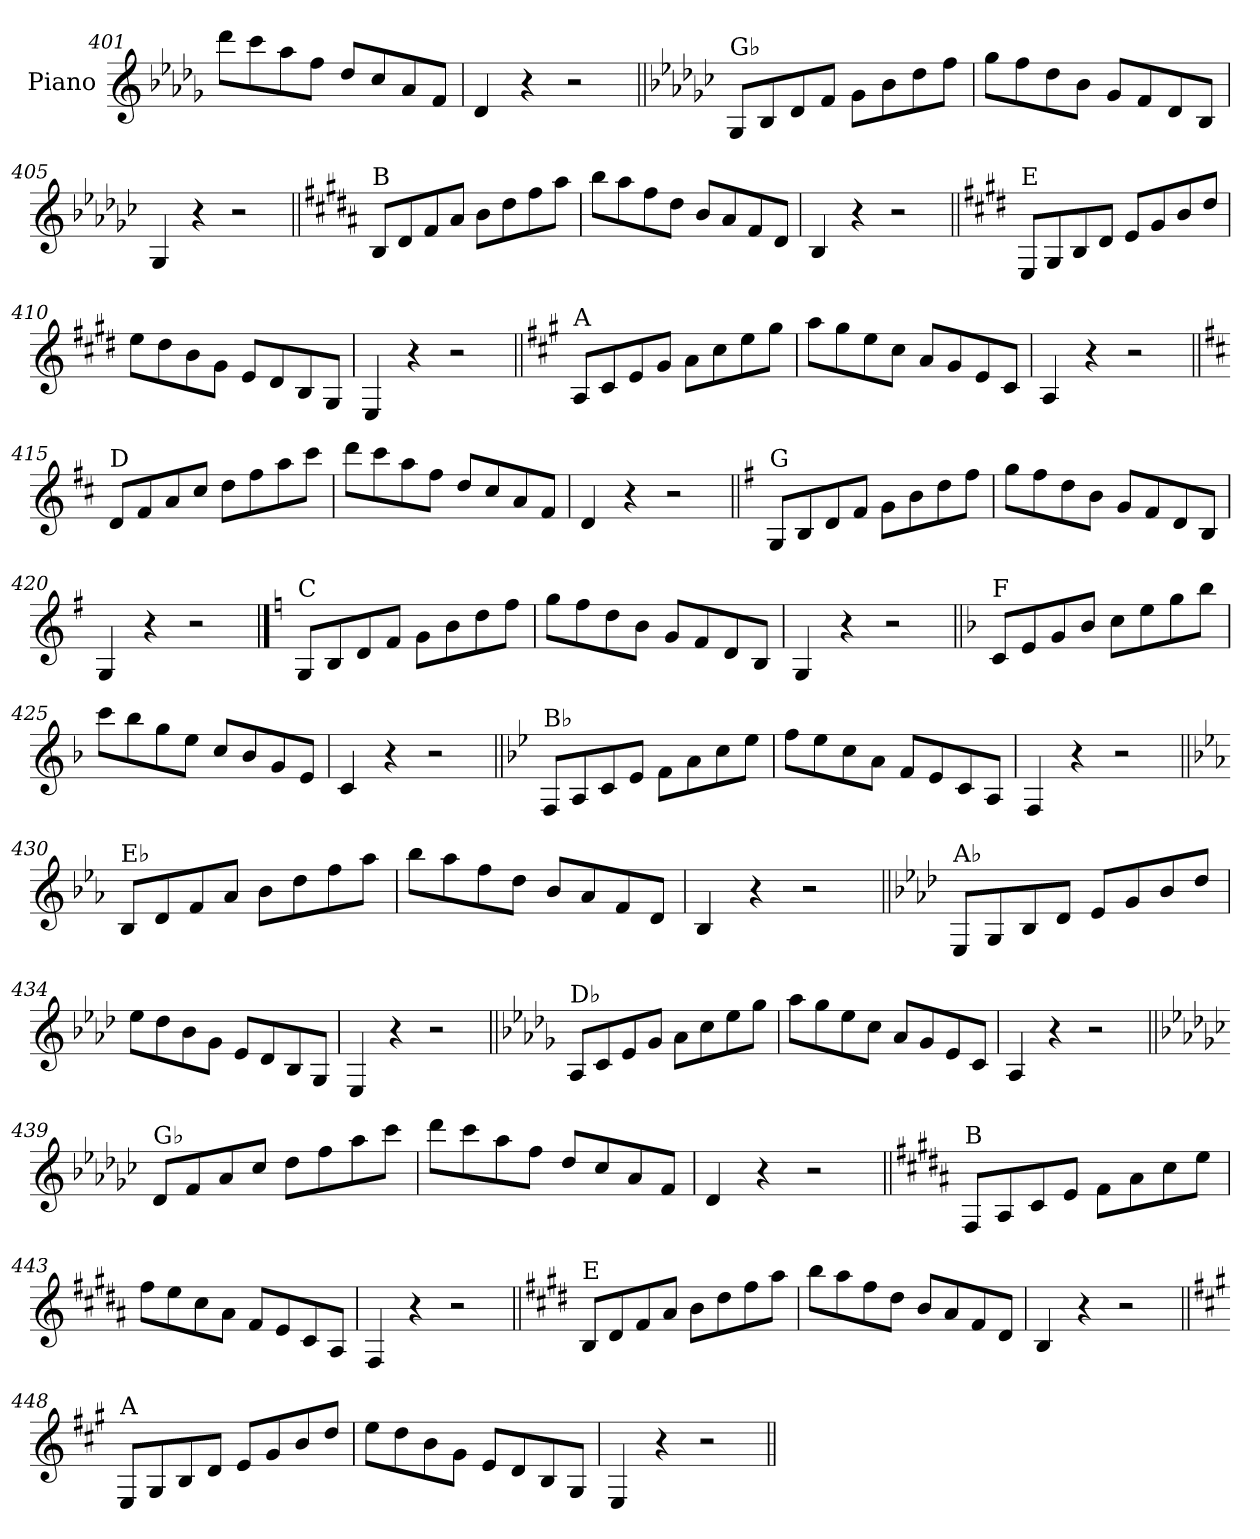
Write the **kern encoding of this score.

**kern
*part1
*staff1
*I"Piano
*I'Pno.
*clefG2
*k[b-e-a-d-g-]
=401
8ddd-\L
8ccc\
8aa-\
8ff\J
8dd-/L
8cc/
8a-/
8f/J
=402
4d-/
4r
2r
!!LO:LB:g=z
=403||
*k[b-e-a-d-g-c-]
!LO:TX:a:t=G♭
8G-/L
8B-/
8d-/
8f/J
8g-\L
8b-\
8dd-\
8ff\J
=404
8gg-\L
8ff\
8dd-\
8b-\J
8g-/L
8f/
8d-/
8B-/J
=405
4G-/
4r
2r
=406||
*k[f#c#g#d#a#]
!LO:TX:a:t=B
8B/L
8d#/
8f#/
8a#/J
8b\L
8dd#\
8ff#\
8aa#\J
=407
8bb\L
8aa#\
8ff#\
8dd#\J
8b/L
8a#/
8f#/
8d#/J
=408
4B/
4r
2r
!!LO:LB:g=z
=409||
*k[f#c#g#d#]
!LO:TX:a:t=E
8E/L
8G#/
8B/
8d#/J
8e/L
8g#/
8b/
8dd#/J
=410
8ee\L
8dd#\
8b\
8g#\J
8e/L
8d#/
8B/
8G#/J
=411
4E/
4r
2r
=412||
*k[f#c#g#]
!LO:TX:a:t=A
8A/L
8c#/
8e/
8g#/J
8a\L
8cc#\
8ee\
8gg#\J
=413
8aa\L
8gg#\
8ee\
8cc#\J
8a/L
8g#/
8e/
8c#/J
=414
4A/
4r
2r
!!LO:LB:g=z
=415||
*k[f#c#]
!LO:TX:a:t=D
8d/L
8f#/
8a/
8cc#/J
8dd\L
8ff#\
8aa\
8ccc#\J
=416
8ddd\L
8ccc#\
8aa\
8ff#\J
8dd/L
8cc#/
8a/
8f#/J
=417
4d/
4r
2r
=418||
*k[f#]
!LO:TX:a:t=G
8G/L
8B/
8d/
8f#/J
8g\L
8b\
8dd\
8ff#\J
=419
8gg\L
8ff#\
8dd\
8b\J
8g/L
8f#/
8d/
8B/J
=420
4G/
4r
2r
!!LO:PB:g=z
==421
*k[]
!LO:TX:a:t=C
8G/L
8B/
8d/
8f/J
8g\L
8b\
8dd\
8ff\J
=422
8gg\L
8ff\
8dd\
8b\J
8g/L
8f/
8d/
8B/J
=423
4G/
4r
2r
=424||
*k[b-]
!LO:TX:a:t=F
8c/L
8e/
8g/
8b-/J
8cc\L
8ee\
8gg\
8bb-\J
=425
8ccc\L
8bb-\
8gg\
8ee\J
8cc/L
8b-/
8g/
8e/J
=426
4c/
4r
2r
!!LO:LB:g=z
=427||
*k[b-e-]
!LO:TX:a:t=B♭
8F/L
8A/
8c/
8e-/J
8f\L
8a\
8cc\
8ee-\J
=428
8ff\L
8ee-\
8cc\
8a\J
8f/L
8e-/
8c/
8A/J
=429
4F/
4r
2r
=430||
*k[b-e-a-]
!LO:TX:a:t=E♭
8B-/L
8d/
8f/
8a-/J
8b-\L
8dd\
8ff\
8aa-\J
=431
8bb-\L
8aa-\
8ff\
8dd\J
8b-/L
8a-/
8f/
8d/J
=432
4B-/
4r
2r
!!LO:LB:g=z
=433||
*k[b-e-a-d-]
!LO:TX:a:t=A♭
8E-/L
8G/
8B-/
8d-/J
8e-/L
8g/
8b-/
8dd-/J
=434
8ee-\L
8dd-\
8b-\
8g\J
8e-/L
8d-/
8B-/
8G/J
=435
4E-/
4r
2r
=436||
*k[b-e-a-d-g-]
!LO:TX:a:t=D♭
8A-/L
8c/
8e-/
8g-/J
8a-\L
8cc\
8ee-\
8gg-\J
=437
8aa-\L
8gg-\
8ee-\
8cc\J
8a-/L
8g-/
8e-/
8c/J
=438
4A-/
4r
2r
!!LO:LB:g=z
=439||
*k[b-e-a-d-g-c-]
!LO:TX:a:t=G♭
8d-/L
8f/
8a-/
8cc-/J
8dd-\L
8ff\
8aa-\
8ccc-\J
=440
8ddd-\L
8ccc-\
8aa-\
8ff\J
8dd-/L
8cc-/
8a-/
8f/J
=441
4d-/
4r
2r
=442||
*k[f#c#g#d#a#]
!LO:TX:a:t=B
8F#/L
8A#/
8c#/
8e/J
8f#\L
8a#\
8cc#\
8ee\J
=443
8ff#\L
8ee\
8cc#\
8a#\J
8f#/L
8e/
8c#/
8A#/J
=444
4F#/
4r
2r
!!LO:LB:g=z
=445||
*k[f#c#g#d#]
!LO:TX:a:t=E
8B/L
8d#/
8f#/
8a/J
8b\L
8dd#\
8ff#\
8aa\J
=446
8bb\L
8aa\
8ff#\
8dd#\J
8b/L
8a/
8f#/
8d#/J
=447
4B/
4r
2r
=448||
*k[f#c#g#]
!LO:TX:a:t=A
8E/L
8G#/
8B/
8d/J
8e/L
8g#/
8b/
8dd/J
=449
8ee\L
8dd\
8b\
8g#\J
8e/L
8d/
8B/
8G#/J
=450
4E/
4r
2r
=||
*-
